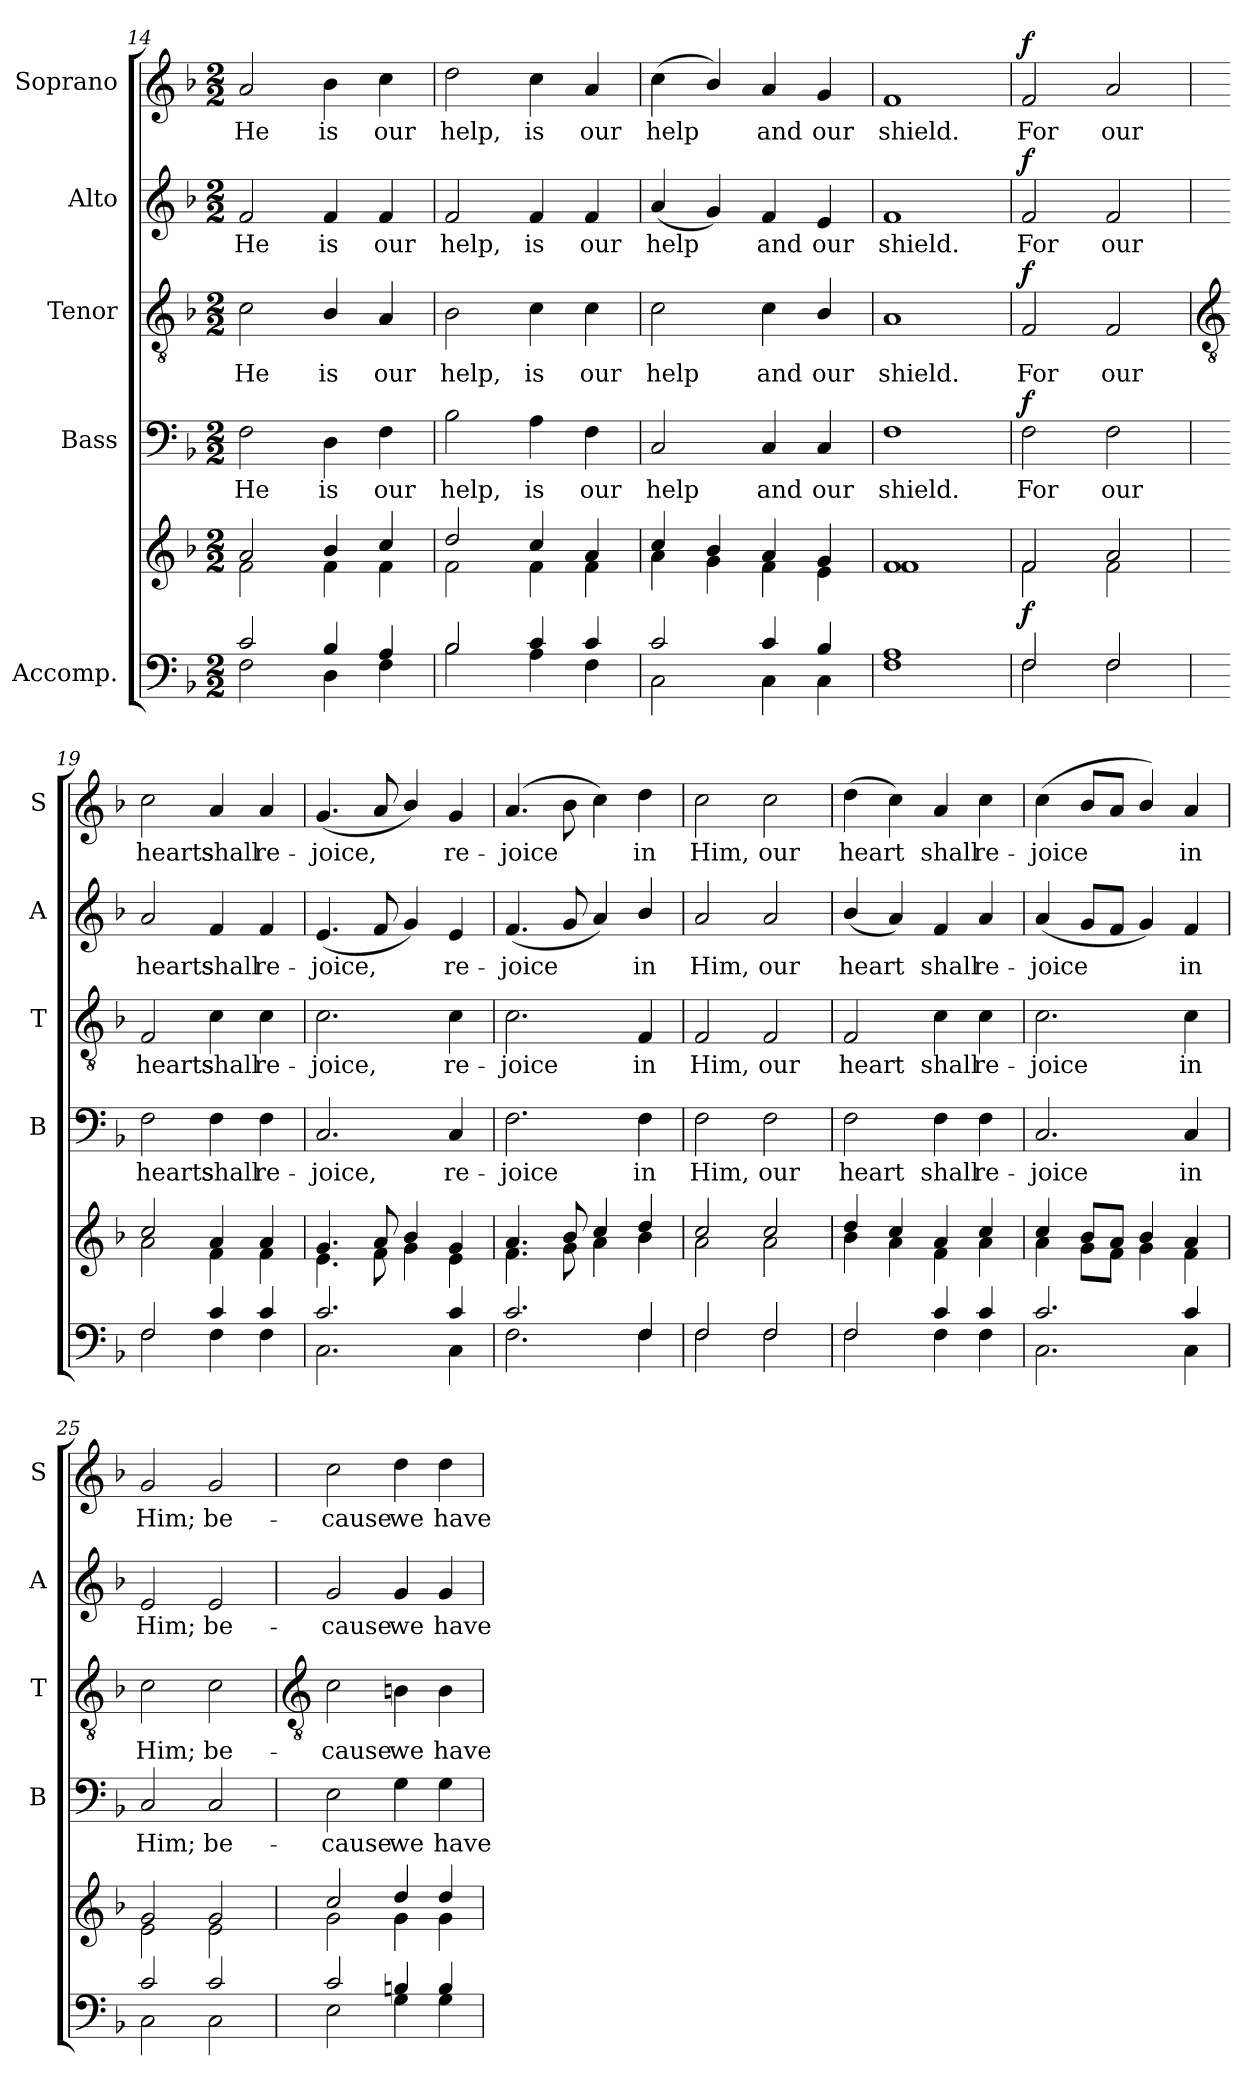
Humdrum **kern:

**kern	**kern	**dynam	**kern	**text	**dynam	**kern	**text	**dynam	**kern	**text	**dynam	**kern	**text	**dynam
*part5	*part5	*part5	*part4	*part4	*part4	*part3	*part3	*part3	*part2	*part2	*part2	*part1	*part1	*part1
*staff6	*staff5	*staff5/6	*staff4	*staff4	*staff4	*staff3	*staff3	*staff3	*staff2	*staff2	*staff2	*staff1	*staff1	*staff1
*I"Accomp.	*	*	*I"Bass	*	*	*I"Tenor	*	*	*I"Alto	*	*	*I"Soprano	*	*
*	*	*	*I'B	*	*	*I'T	*	*	*I'A	*	*	*I'S	*	*
*clefF4	*clefG2	*	*clefF4	*	*	*clefGv2	*	*	*clefG2	*	*	*clefG2	*	*
*k[b-]	*k[b-]	*	*k[b-]	*	*	*k[b-]	*	*	*k[b-]	*	*	*k[b-]	*	*
*F:	*F:	*	*F:	*	*	*F:	*	*	*F:	*	*	*F:	*	*
*M2/2	*M2/2	*	*M2/2	*	*	*M2/2	*	*	*M2/2	*	*	*M2/2	*	*
=14	=14	=14	=14	=14	=14	=14	=14	=14	=14	=14	=14	=14	=14	=14
*^	*^	*	*	*	*	*	*	*	*	*	*	*	*	*
!	!	!	!	!	!	!LO:LY:b	!	!	!LO:LY:b	!	!	!LO:LY:b	!	!	!LO:LY:b	!
2c	2F	2a	2f	.	2F	He	.	2c	He	.	2f	He	.	2a	He	.
!	!	!	!	!	!	!LO:LY:b	!	!	!LO:LY:b	!	!	!LO:LY:b	!	!	!LO:LY:b	!
4B-	4D	4b-/	4f	.	4D	is	.	4B-/	is	.	4f	is	.	4b-	is	.
!	!	!	!	!	!	!LO:LY:b	!	!	!LO:LY:b	!	!	!LO:LY:b	!	!	!LO:LY:b	!
4A	4F	4cc/	4f	.	4F	our	.	4A	our	.	4f	our	.	4cc	our	.
=15	=15	=15	=15	=15	=15	=15	=15	=15	=15	=15	=15	=15	=15	=15	=15	=15
!	!	!	!	!	!	!LO:LY:b	!	!	!LO:LY:b	!	!	!LO:LY:b	!	!	!LO:LY:b	!
2B-	2B-	2dd/	2f	.	2B-	help,	.	2B-	help,	.	2f	help,	.	2dd	help,	.
!	!	!	!	!	!	!LO:LY:b	!	!	!LO:LY:b	!	!	!LO:LY:b	!	!	!LO:LY:b	!
4c	4A	4cc/	4f	.	4A	is	.	4c	is	.	4f	is	.	4cc	is	.
!	!	!	!	!	!	!LO:LY:b	!	!	!LO:LY:b	!	!	!LO:LY:b	!	!	!LO:LY:b	!
4c	4F	4a	4f	.	4F	our	.	4c	our	.	4f	our	.	4a	our	.
=16	=16	=16	=16	=16	=16	=16	=16	=16	=16	=16	=16	=16	=16	=16	=16	=16
!	!	!	!	!	!	!LO:LY:b	!	!	!LO:LY:b	!	!	!LO:LY:b	!	!	!LO:LY:b	!
2c	2C\	4cc/	4a	.	2C	help	.	2c	help	.	(<4a	help	.	(<4cc	help	.
.	.	4b-/	4g	.	.	.	.	.	.	.	4g)	.	.	4b-/)	.	.
!	!	!	!	!	!	!LO:LY:b	!	!	!LO:LY:b	!	!	!LO:LY:b	!	!	!LO:LY:b	!
4c	4C\	4a	4f	.	4C	and	.	4c	and	.	4f	and	.	4a	and	.
!	!	!	!	!	!	!LO:LY:b	!	!	!LO:LY:b	!	!	!LO:LY:b	!	!	!LO:LY:b	!
4B-	4C\	4g	4e	.	4C	our	.	4B-/	our	.	4e	our	.	4g	our	.
=17	=17	=17	=17	=17	=17	=17	=17	=17	=17	=17	=17	=17	=17	=17	=17	=17
!	!	!	!	!	!	!LO:LY:b	!	!	!LO:LY:b	!	!	!LO:LY:b	!	!	!LO:LY:b	!
1A	1F	1f	1f	.	1F	shield.	.	1A	shield.	.	1f	shield.	.	1f	shield.	.
=18	=18	=18	=18	=18	=18	=18	=18	=18	=18	=18	=18	=18	=18	=18	=18	=18
!	!	!	!	!LO:DY:b	!	!LO:LY:b	!LO:DY:b	!	!LO:LY:b	!LO:DY:b	!	!LO:LY:b	!LO:DY:b	!	!LO:LY:b	!LO:DY:b
2F	2F	2f	2f	f	2F	For	f	2F	For	f	2f	For	f	2f	For	f
!	!	!	!	!	!	!LO:LY:b	!	!	!LO:LY:b	!	!	!LO:LY:b	!	!	!LO:LY:b	!
2F	2F	2a	2f	.	2F	our	.	2F	our	.	2f	our	.	2a	our	.
!!LO:LB:g=z
=19	=19	=19	=19	=19	=19	=19	=19	=19	=19	=19	=19	=19	=19	=19	=19	=19
*	*	*	*	*	*	*	*	*clefGv2	*	*	*	*	*	*	*	*
!	!	!	!	!	!	!LO:LY:b	!	!	!LO:LY:b	!	!	!LO:LY:b	!	!	!LO:LY:b	!
2F	2F	2cc/	2a	.	2F	hearts	.	2F	hearts	.	2a	hearts	.	2cc	hearts	.
!	!	!	!	!	!	!LO:LY:b	!	!	!LO:LY:b	!	!	!LO:LY:b	!	!	!LO:LY:b	!
4c	4F	4a	4f	.	4F	shall	.	4c	shall	.	4f	shall	.	4a	shall	.
!	!	!	!	!	!	!LO:LY:b	!	!	!LO:LY:b	!	!	!LO:LY:b	!	!	!LO:LY:b	!
4c	4F	4a	4f	.	4F	re-	.	4c	re-	.	4f	re-	.	4a	re-	.
=20	=20	=20	=20	=20	=20	=20	=20	=20	=20	=20	=20	=20	=20	=20	=20	=20
!	!	!	!	!	!	!LO:LY:b	!	!	!LO:LY:b	!	!	!LO:LY:b	!	!	!LO:LY:b	!
2.c	2.C\	4.g	4.e	.	2.C	-joice,	.	2.c	-joice,	.	(<4.e	-joice,	.	(<4.g	-joice,	.
.	.	8a	8f	.	.	.	.	.	.	.	8f	.	.	8a	.	.
.	.	4b-/	4g	.	.	.	.	.	.	.	4g)	.	.	4b-/)	.	.
!	!	!	!	!	!	!LO:LY:b	!	!	!LO:LY:b	!	!	!LO:LY:b	!	!	!LO:LY:b	!
4c	4C\	4g	4e	.	4C	re-	.	4c	re-	.	4e	re-	.	4g	re-	.
=21	=21	=21	=21	=21	=21	=21	=21	=21	=21	=21	=21	=21	=21	=21	=21	=21
!	!	!	!	!	!	!LO:LY:b	!	!	!LO:LY:b	!	!	!LO:LY:b	!	!	!LO:LY:b	!
2.c	2.F\	4.a	4.f	.	2.F	-joice	.	2.c	-joice	.	(<4.f	-joice	.	(>4.a	-joice	.
.	.	8b-/	8g	.	.	.	.	.	.	.	8g	.	.	8b-	.	.
.	.	4cc	4a\	.	.	.	.	.	.	.	4a)	.	.	4cc)	.	.
!	!	!	!	!	!	!LO:LY:b	!	!	!LO:LY:b	!	!	!LO:LY:b	!	!	!LO:LY:b	!
4F	4F	4dd	4b-	.	4F	in	.	4F	in	.	4b-/	in	.	4dd	in	.
=22	=22	=22	=22	=22	=22	=22	=22	=22	=22	=22	=22	=22	=22	=22	=22	=22
!	!	!	!	!	!	!LO:LY:b	!	!	!LO:LY:b	!	!	!LO:LY:b	!	!	!LO:LY:b	!
2F	2F	2cc	2a\	.	2F	Him,	.	2F	Him,	.	2a	Him,	.	2cc	Him,	.
!	!	!	!	!	!	!LO:LY:b	!	!	!LO:LY:b	!	!	!LO:LY:b	!	!	!LO:LY:b	!
2F	2F	2cc	2a\	.	2F	our	.	2F	our	.	2a	our	.	2cc	our	.
=23	=23	=23	=23	=23	=23	=23	=23	=23	=23	=23	=23	=23	=23	=23	=23	=23
!	!	!	!	!	!	!LO:LY:b	!	!	!LO:LY:b	!	!	!LO:LY:b	!	!	!LO:LY:b	!
2F	2F	4dd	4b-	.	2F	heart	.	2F	heart	.	(<4b-/	heart	.	(>4dd	heart	.
.	.	4cc	4a\	.	.	.	.	.	.	.	4a)	.	.	4cc)	.	.
!	!	!	!	!	!	!LO:LY:b	!	!	!LO:LY:b	!	!	!LO:LY:b	!	!	!LO:LY:b	!
4c	4F	4a	4f	.	4F	shall	.	4c	shall	.	4f	shall	.	4a	shall	.
!	!	!	!	!	!	!LO:LY:b	!	!	!LO:LY:b	!	!	!LO:LY:b	!	!	!LO:LY:b	!
4c	4F	4cc	4a	.	4F	re-	.	4c	re-	.	4a	re-	.	4cc	re-	.
=24	=24	=24	=24	=24	=24	=24	=24	=24	=24	=24	=24	=24	=24	=24	=24	=24
!	!	!	!	!	!	!LO:LY:b	!	!	!LO:LY:b	!	!	!LO:LY:b	!	!	!LO:LY:b	!
2.c	2.C\	4cc	4a\	.	2.C	-joice	.	2.c	-joice	.	(<4a	-joice	.	(<4cc	-joice	.
.	.	8b-L	8gL	.	.	.	.	.	.	.	8gL	.	.	8b-L	.	.
.	.	8aJ	8fJ	.	.	.	.	.	.	.	8fJ	.	.	8aJ	.	.
.	.	4b-/	4g	.	.	.	.	.	.	.	4g)	.	.	4b-/)	.	.
!	!	!	!	!	!	!LO:LY:b	!	!	!LO:LY:b	!	!	!LO:LY:b	!	!	!LO:LY:b	!
4c	4C\	4a	4f	.	4C	in	.	4c	in	.	4f	in	.	4a	in	.
=25	=25	=25	=25	=25	=25	=25	=25	=25	=25	=25	=25	=25	=25	=25	=25	=25
!	!	!	!	!	!	!LO:LY:b	!	!	!LO:LY:b	!	!	!LO:LY:b	!	!	!LO:LY:b	!
2c	2C\	2g	2e	.	2C	Him;	.	2c	Him;	.	2e	Him;	.	2g	Him;	.
!	!	!	!	!	!	!LO:LY:b	!	!	!LO:LY:b	!	!	!LO:LY:b	!	!	!LO:LY:b	!
2c	2C\	2g	2e	.	2C	be-	.	2c	be-	.	2e	be-	.	2g	be-	.
!!LO:LB:g=z
=26	=26	=26	=26	=26	=26	=26	=26	=26	=26	=26	=26	=26	=26	=26	=26	=26
*	*	*	*	*	*	*	*	*clefGv2	*	*	*	*	*	*	*	*
!	!	!	!	!	!	!LO:LY:b	!	!	!LO:LY:b	!	!	!LO:LY:b	!	!	!LO:LY:b	!
2c	2E	2cc/	2g	.	2E	-cause	.	2c	-cause	.	2g	-cause	.	2cc	-cause	.
!	!	!	!	!	!	!LO:LY:b	!	!	!LO:LY:b	!	!	!LO:LY:b	!	!	!LO:LY:b	!
4Bn	4G	4dd	4g\	.	4G	we	.	4Bn	we	.	4g	we	.	4dd	we	.
!	!	!	!	!	!	!LO:LY:b	!	!	!LO:LY:b	!	!	!LO:LY:b	!	!	!LO:LY:b	!
4B	4G	4dd	4g\	.	4G	have	.	4B	have	.	4g	have	.	4dd	have	.
*v	*v	*	*	*	*	*	*	*	*	*	*	*	*	*	*	*
*	*v	*v	*	*	*	*	*	*	*	*	*	*	*	*	*
=	=	=	=	=	=	=	=	=	=	=	=	=	=	=
*-	*-	*-	*-	*-	*-	*-	*-	*-	*-	*-	*-	*-	*-	*-
